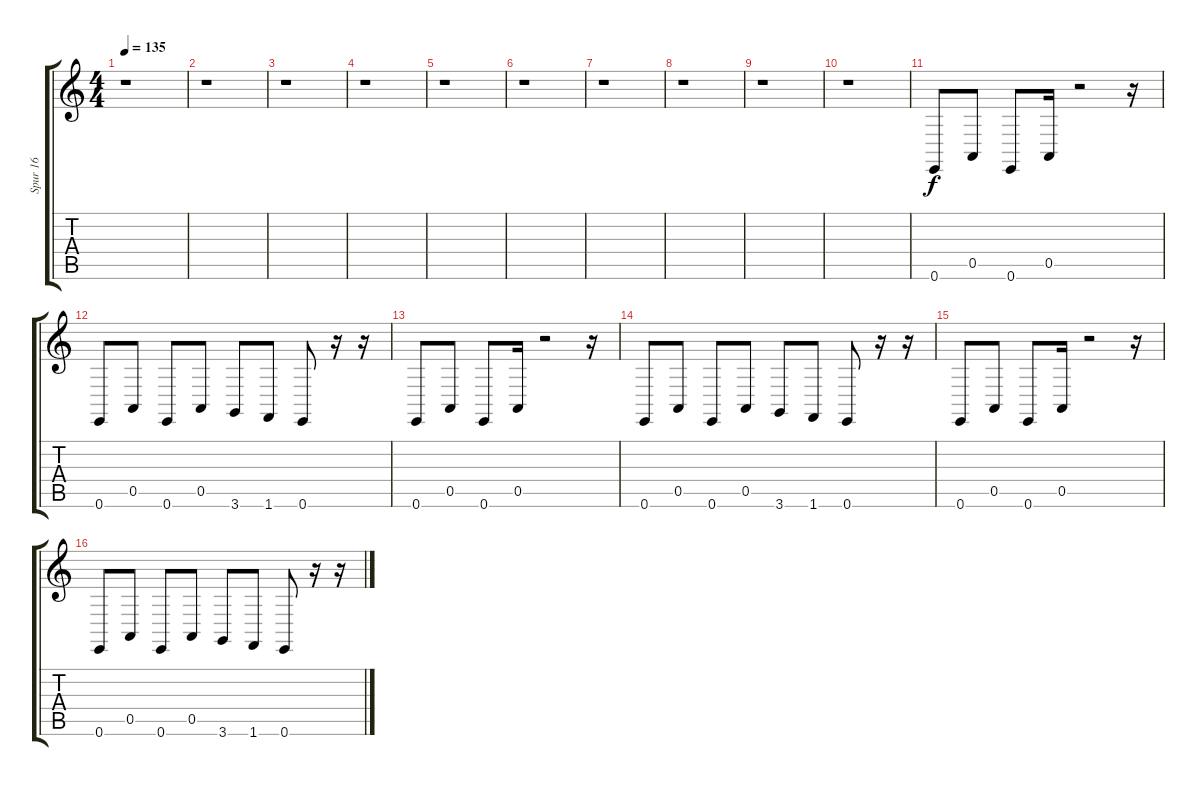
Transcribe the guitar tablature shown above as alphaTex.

\track ("Spur 16" "Spur 16") {instrument lead7fifths}
\staff {score tabs}
\tuning (E4 B3 G3 D3 A2 E2) {hide}
\ts (4 4)
\tempo 135
\clef g2
\ks c
r.1{dy f} |
r.1 |
r.1 |
r.1 |
r.1 |
r.1 |
r.1 |
r.1 |
r.1 |
r.1 |
0.6.8 0.5.8 0.6.8 0.5.16 r.2 r.16 |
0.6.8 0.5.8 0.6.8 0.5.8 3.6.8 1.6.8 0.6.8 r.16 r.16 |
0.6.8 0.5.8 0.6.8 0.5.16 r.2 r.16 |
0.6.8 0.5.8 0.6.8 0.5.8 3.6.8 1.6.8 0.6.8 r.16 r.16 |
0.6.8 0.5.8 0.6.8 0.5.16 r.2 r.16 |
0.6.8 0.5.8 0.6.8 0.5.8 3.6.8 1.6.8 0.6.8 r.16 r.16
